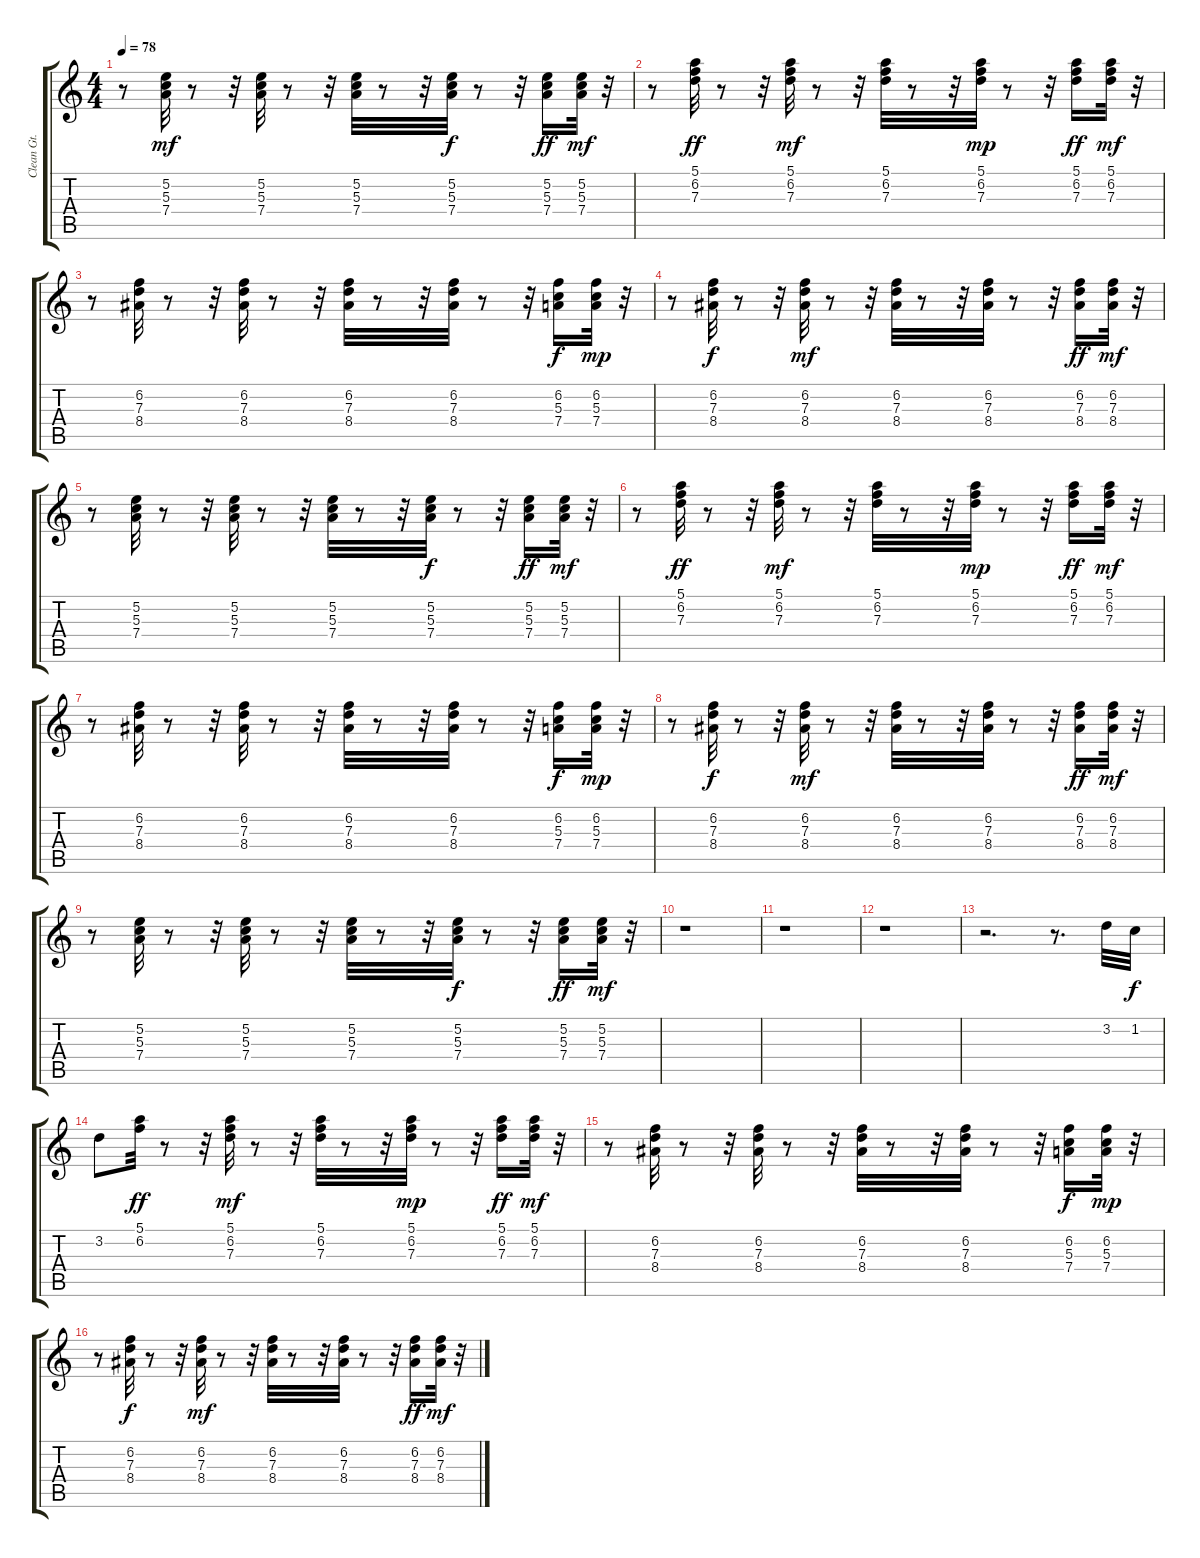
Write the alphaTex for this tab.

\track ("Clean Gt.           " "Clean Gt. ") {instrument electricguitarclean}
\staff {score tabs}
\tuning (E4 B3 G3 D3 A2 E2) {hide}
\ts (4 4)
\tempo 78
\clef g2
\ks c
r.8{dy mf} (5.2 5.3 7.4).32 r.8 r.32 (5.2 5.3 7.4).32 r.8 r.32 (5.2 5.3 7.4).32 r.8 r.32 (5.2 5.3 7.4).32{dy f} r.8 r.32 (5.2 5.3 7.4).16{dy ff} (5.2 5.3 7.4).32{dy mf} r.32 |
r.8 (5.1 6.2 7.3).32{dy ff} r.8 r.32 (5.1 6.2 7.3).32{dy mf} r.8 r.32 (5.1 6.2 7.3).32 r.8 r.32 (5.1 6.2 7.3).32{dy mp} r.8 r.32 (5.1 6.2 7.3).16{dy ff} (5.1 6.2 7.3).32{dy mf} r.32 |
r.8 (6.2 7.3 8.4).32 r.8 r.32 (6.2 7.3 8.4).32 r.8 r.32 (6.2 7.3 8.4).32 r.8 r.32 (6.2 7.3 8.4).32 r.8 r.32 (6.2 5.3 7.4).16{dy f} (6.2 5.3 7.4).32{dy mp} r.32 |
r.8 (6.2 7.3 8.4).32{dy f} r.8 r.32 (6.2 7.3 8.4).32{dy mf} r.8 r.32 (6.2 7.3 8.4).32 r.8 r.32 (6.2 7.3 8.4).32 r.8 r.32 (6.2 7.3 8.4).16{dy ff} (6.2 7.3 8.4).32{dy mf} r.32 |
r.8 (5.2 5.3 7.4).32 r.8 r.32 (5.2 5.3 7.4).32 r.8 r.32 (5.2 5.3 7.4).32 r.8 r.32 (5.2 5.3 7.4).32{dy f} r.8 r.32 (5.2 5.3 7.4).16{dy ff} (5.2 5.3 7.4).32{dy mf} r.32 |
r.8 (5.1 6.2 7.3).32{dy ff} r.8 r.32 (5.1 6.2 7.3).32{dy mf} r.8 r.32 (5.1 6.2 7.3).32 r.8 r.32 (5.1 6.2 7.3).32{dy mp} r.8 r.32 (5.1 6.2 7.3).16{dy ff} (5.1 6.2 7.3).32{dy mf} r.32 |
r.8 (6.2 7.3 8.4).32 r.8 r.32 (6.2 7.3 8.4).32 r.8 r.32 (6.2 7.3 8.4).32 r.8 r.32 (6.2 7.3 8.4).32 r.8 r.32 (6.2 5.3 7.4).16{dy f} (6.2 5.3 7.4).32{dy mp} r.32 |
r.8 (6.2 7.3 8.4).32{dy f} r.8 r.32 (6.2 7.3 8.4).32{dy mf} r.8 r.32 (6.2 7.3 8.4).32 r.8 r.32 (6.2 7.3 8.4).32 r.8 r.32 (6.2 7.3 8.4).16{dy ff} (6.2 7.3 8.4).32{dy mf} r.32 |
r.8 (5.2 5.3 7.4).32 r.8 r.32 (5.2 5.3 7.4).32 r.8 r.32 (5.2 5.3 7.4).32 r.8 r.32 (5.2 5.3 7.4).32{dy f} r.8 r.32 (5.2 5.3 7.4).16{dy ff} (5.2 5.3 7.4).32{dy mf} r.32 |
r.1 |
r.1 |
r.1 |
r.2{d} r.8{d} 3.2.32 1.2.32{dy f} |
3.2.8 (5.1 6.2).32{dy ff} r.8 r.32 (5.1 6.2 7.3).32{dy mf} r.8 r.32 (5.1 6.2 7.3).32 r.8 r.32 (5.1 6.2 7.3).32{dy mp} r.8 r.32 (5.1 6.2 7.3).16{dy ff} (5.1 6.2 7.3).32{dy mf} r.32 |
r.8 (6.2 7.3 8.4).32 r.8 r.32 (6.2 7.3 8.4).32 r.8 r.32 (6.2 7.3 8.4).32 r.8 r.32 (6.2 7.3 8.4).32 r.8 r.32 (6.2 5.3 7.4).16{dy f} (6.2 5.3 7.4).32{dy mp} r.32 |
r.8 (6.2 7.3 8.4).32{dy f} r.8 r.32 (6.2 7.3 8.4).32{dy mf} r.8 r.32 (6.2 7.3 8.4).32 r.8 r.32 (6.2 7.3 8.4).32 r.8 r.32 (6.2 7.3 8.4).16{dy ff} (6.2 7.3 8.4).32{dy mf} r.32
